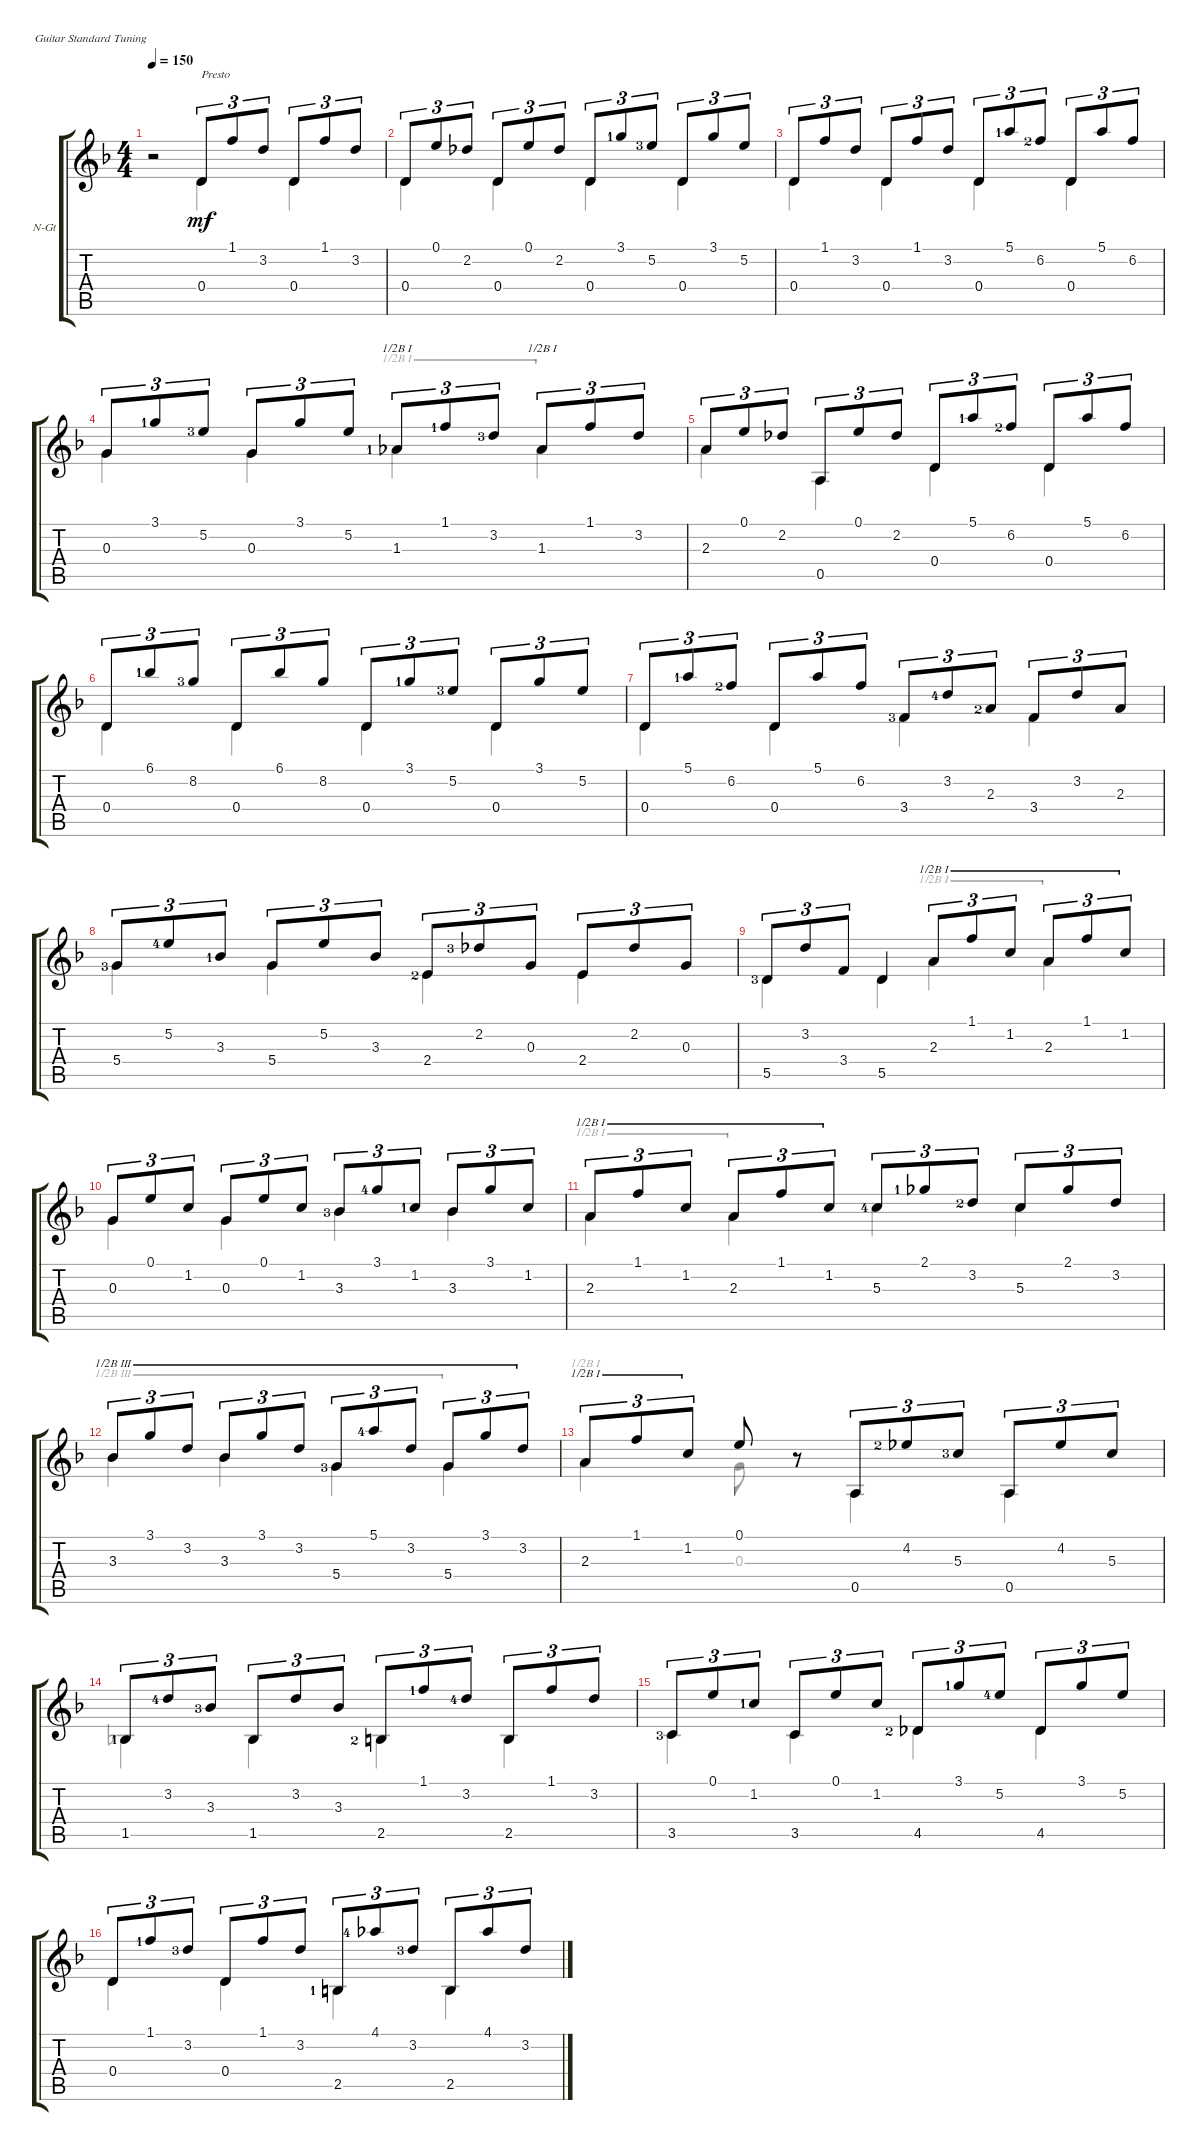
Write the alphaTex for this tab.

\defaultSystemsLayout 4
\bracketExtendMode groupsimilarinstruments
\firstSystemTrackNameOrientation horizontal
\otherSystemsTrackNameOrientation horizontal
\track ("Nylon Guitar" "N-Gt") {instrument acousticguitarnylon}
\staff {score tabs}
\tuning (E4 B3 G3 D3 A2 E2)
\voice
\ts (4 4)
\tempo 150
\clef g2
\ks dminor
r.2{dy mf instrument acousticguitarnylon} 0.4.8{tu (3 2) txt "Presto"} 1.1.8{tu (3 2)} 3.2.8{tu (3 2)} 0.4.8{tu (3 2)} 1.1.8{tu (3 2)} 3.2.8{tu (3 2)} |
0.4.8{tu (3 2)} 0.1.8{tu (3 2)} 2.2.8{tu (3 2)} 0.4.8{tu (3 2)} 0.1.8{tu (3 2)} 2.2.8{tu (3 2)} 0.4.8{tu (3 2)} 3.1{lf 2}.8{tu (3 2)} 5.2{lf 4}.8{tu (3 2)} 0.4.8{tu (3 2)} 3.1.8{tu (3 2)} 5.2.8{tu (3 2)} |
0.4.8{tu (3 2)} 1.1.8{tu (3 2)} 3.2.8{tu (3 2)} 0.4.8{tu (3 2)} 1.1.8{tu (3 2)} 3.2.8{tu (3 2)} 0.4.8{tu (3 2)} 5.1{lf 2}.8{tu (3 2)} 6.2{lf 3}.8{tu (3 2)} 0.4.8{tu (3 2)} 5.1.8{tu (3 2)} 6.2.8{tu (3 2)} |
0.3.8{tu (3 2)} 3.1{lf 2}.8{tu (3 2)} 5.2{lf 4}.8{tu (3 2)} 0.3.8{tu (3 2)} 3.1.8{tu (3 2)} 5.2.8{tu (3 2)} 1.3{lf 2}.8{tu (3 2) barre (1 half)} 1.1{lf 2}.8{tu (3 2)} 3.2{lf 4}.8{tu (3 2)} 1.3.8{tu (3 2) barre (1 half)} 1.1.8{tu (3 2)} 3.2.8{tu (3 2)} |
2.3.8{tu (3 2)} 0.1.8{tu (3 2)} 2.2.8{tu (3 2)} 0.5.8{tu (3 2)} 0.1.8{tu (3 2)} 2.2.8{tu (3 2)} 0.4.8{tu (3 2)} 5.1{lf 2}.8{tu (3 2)} 6.2{lf 3}.8{tu (3 2)} 0.4.8{tu (3 2)} 5.1.8{tu (3 2)} 6.2.8{tu (3 2)} |
0.4.8{tu (3 2)} 6.1{lf 2}.8{tu (3 2)} 8.2{lf 4}.8{tu (3 2)} 0.4.8{tu (3 2)} 6.1.8{tu (3 2)} 8.2.8{tu (3 2)} 0.4.8{tu (3 2)} 3.1{lf 2}.8{tu (3 2)} 5.2{lf 4}.8{tu (3 2)} 0.4.8{tu (3 2)} 3.1.8{tu (3 2)} 5.2.8{tu (3 2)} |
0.4.8{tu (3 2)} 5.1{lf 2}.8{tu (3 2)} 6.2{lf 3}.8{tu (3 2)} 0.4.8{tu (3 2)} 5.1.8{tu (3 2)} 6.2.8{tu (3 2)} 3.4{lf 4}.8{tu (3 2)} 3.2{lf 5}.8{tu (3 2)} 2.3{lf 3}.8{tu (3 2)} 3.4.8{tu (3 2)} 3.2.8{tu (3 2)} 2.3.8{tu (3 2)} |
5.4{lf 4}.8{tu (3 2)} 5.2{lf 5}.8{tu (3 2)} 3.3{lf 2}.8{tu (3 2)} 5.4.8{tu (3 2)} 5.2.8{tu (3 2)} 3.3.8{tu (3 2)} 2.4{lf 3}.8{tu (3 2)} 2.2{lf 4}.8{tu (3 2)} 0.3.8{tu (3 2)} 2.4.8{tu (3 2)} 2.2.8{tu (3 2)} 0.3.8{tu (3 2)} |
5.5{lf 4}.8{tu (3 2)} 3.2.8{tu (3 2)} 3.4.8{tu (3 2)} 5.5.4 2.3.8{tu (3 2) barre (1 half)} 1.1.8{tu (3 2) barre (1 half)} 1.2.8{tu (3 2) barre (1 half)} 2.3.8{tu (3 2) barre (1 half)} 1.1.8{tu (3 2) barre (1 half)} 1.2.8{tu (3 2) barre (1 half)} |
0.3.8{tu (3 2)} 0.1.8{tu (3 2)} 1.2.8{tu (3 2)} 0.3.8{tu (3 2)} 0.1.8{tu (3 2)} 1.2.8{tu (3 2)} 3.3{lf 4}.8{tu (3 2)} 3.1{lf 5}.8{tu (3 2)} 1.2{lf 2}.8{tu (3 2)} 3.3.8{tu (3 2)} 3.1.8{tu (3 2)} 1.2.8{tu (3 2)} |
2.3.8{tu (3 2) barre (1 half)} 1.1.8{tu (3 2) barre (1 half)} 1.2.8{tu (3 2) barre (1 half)} 2.3.8{tu (3 2) barre (1 half)} 1.1.8{tu (3 2) barre (1 half)} 1.2.8{tu (3 2) barre (1 half)} 5.3{lf 5}.8{tu (3 2)} 2.1{lf 2}.8{tu (3 2)} 3.2{lf 3}.8{tu (3 2)} 5.3.8{tu (3 2)} 2.1.8{tu (3 2)} 3.2.8{tu (3 2)} |
3.3.8{tu (3 2) barre (3 half)} 3.1.8{tu (3 2) barre (3 half)} 3.2.8{tu (3 2) barre (3 half)} 3.3.8{tu (3 2) barre (3 half)} 3.1.8{tu (3 2) barre (3 half)} 3.2.8{tu (3 2) barre (3 half)} 5.4{lf 4}.8{tu (3 2) barre (3 half)} 5.1{lf 5}.8{tu (3 2) barre (3 half)} 3.2.8{tu (3 2) barre (3 half)} 5.4.8{tu (3 2) barre (3 half)} 3.1.8{tu (3 2) barre (3 half)} 3.2.8{tu (3 2) barre (3 half)} |
2.3.8{tu (3 2) barre (1 half)} 1.1.8{tu (3 2) barre (1 half)} 1.2.8{tu (3 2) barre (1 half)} 0.1.8 r.8 0.5.8{tu (3 2)} 4.2{lf 3}.8{tu (3 2)} 5.3{lf 4}.8{tu (3 2)} 0.5.8{tu (3 2)} 4.2.8{tu (3 2)} 5.3.8{tu (3 2)} |
1.5{lf 2}.8{tu (3 2)} 3.2{lf 5}.8{tu (3 2)} 3.3{lf 4}.8{tu (3 2)} 1.5.8{tu (3 2)} 3.2.8{tu (3 2)} 3.3.8{tu (3 2)} 2.5{lf 3}.8{tu (3 2)} 1.1{lf 2}.8{tu (3 2)} 3.2{lf 5}.8{tu (3 2)} 2.5.8{tu (3 2)} 1.1.8{tu (3 2)} 3.2.8{tu (3 2)} |
3.5{lf 4}.8{tu (3 2)} 0.1.8{tu (3 2)} 1.2{lf 2}.8{tu (3 2)} 3.5.8{tu (3 2)} 0.1.8{tu (3 2)} 1.2.8{tu (3 2)} 4.5{lf 3}.8{tu (3 2)} 3.1{lf 2}.8{tu (3 2)} 5.2{lf 5}.8{tu (3 2)} 4.5.8{tu (3 2)} 3.1.8{tu (3 2)} 5.2.8{tu (3 2)} |
0.4.8{tu (3 2)} 1.1{lf 2}.8{tu (3 2)} 3.2{lf 4}.8{tu (3 2)} 0.4.8{tu (3 2)} 1.1.8{tu (3 2)} 3.2.8{tu (3 2)} 2.5{lf 2}.8{tu (3 2)} 4.1{lf 5}.8{tu (3 2)} 3.2{lf 4}.8{tu (3 2)} 2.5.8{tu (3 2)} 4.1.8{tu (3 2)} 3.2.8{tu (3 2)}
\voice
\clef g2
\ottava regular
\simile none
\ks dminor
r.2{dy mf} 0.4.4 0.4.4 |
0.4.4 0.4.4 0.4.4 0.4.4 |
0.4.4 0.4.4 0.4.4 0.4.4 |
0.3.4 0.3.4 1.3.4{barre (1 half)} 1.3.4{barre (1 half)} |
2.3.4 0.5.4 0.4.4 0.4.4 |
0.4.4 0.4.4 0.4.4 0.4.4 |
0.4.4 0.4.4 3.4.4 3.4.4 |
5.4.4 5.4.4 2.4.4 2.4.4 |
5.5.4 5.5.4 2.3.4{barre (1 half)} 2.3.4{barre (1 half)} |
0.3.4 0.3.4 3.3.4 3.3.4 |
2.3.4{barre (1 half)} 2.3.4{barre (1 half)} 5.3.4 5.3.4 |
3.3.4{barre (3 half)} 3.3.4{barre (3 half)} 5.4.4{barre (3 half)} 5.4.4{barre (3 half)} |
2.3.4{barre (1 half)} 0.3.8 r.8 0.5.4 0.5.4 |
1.5.4 1.5.4 2.5.4 2.5.4 |
3.5.4 3.5.4 4.5.4 4.5.4 |
0.4.4 0.4.4 2.5.4 2.5.4
